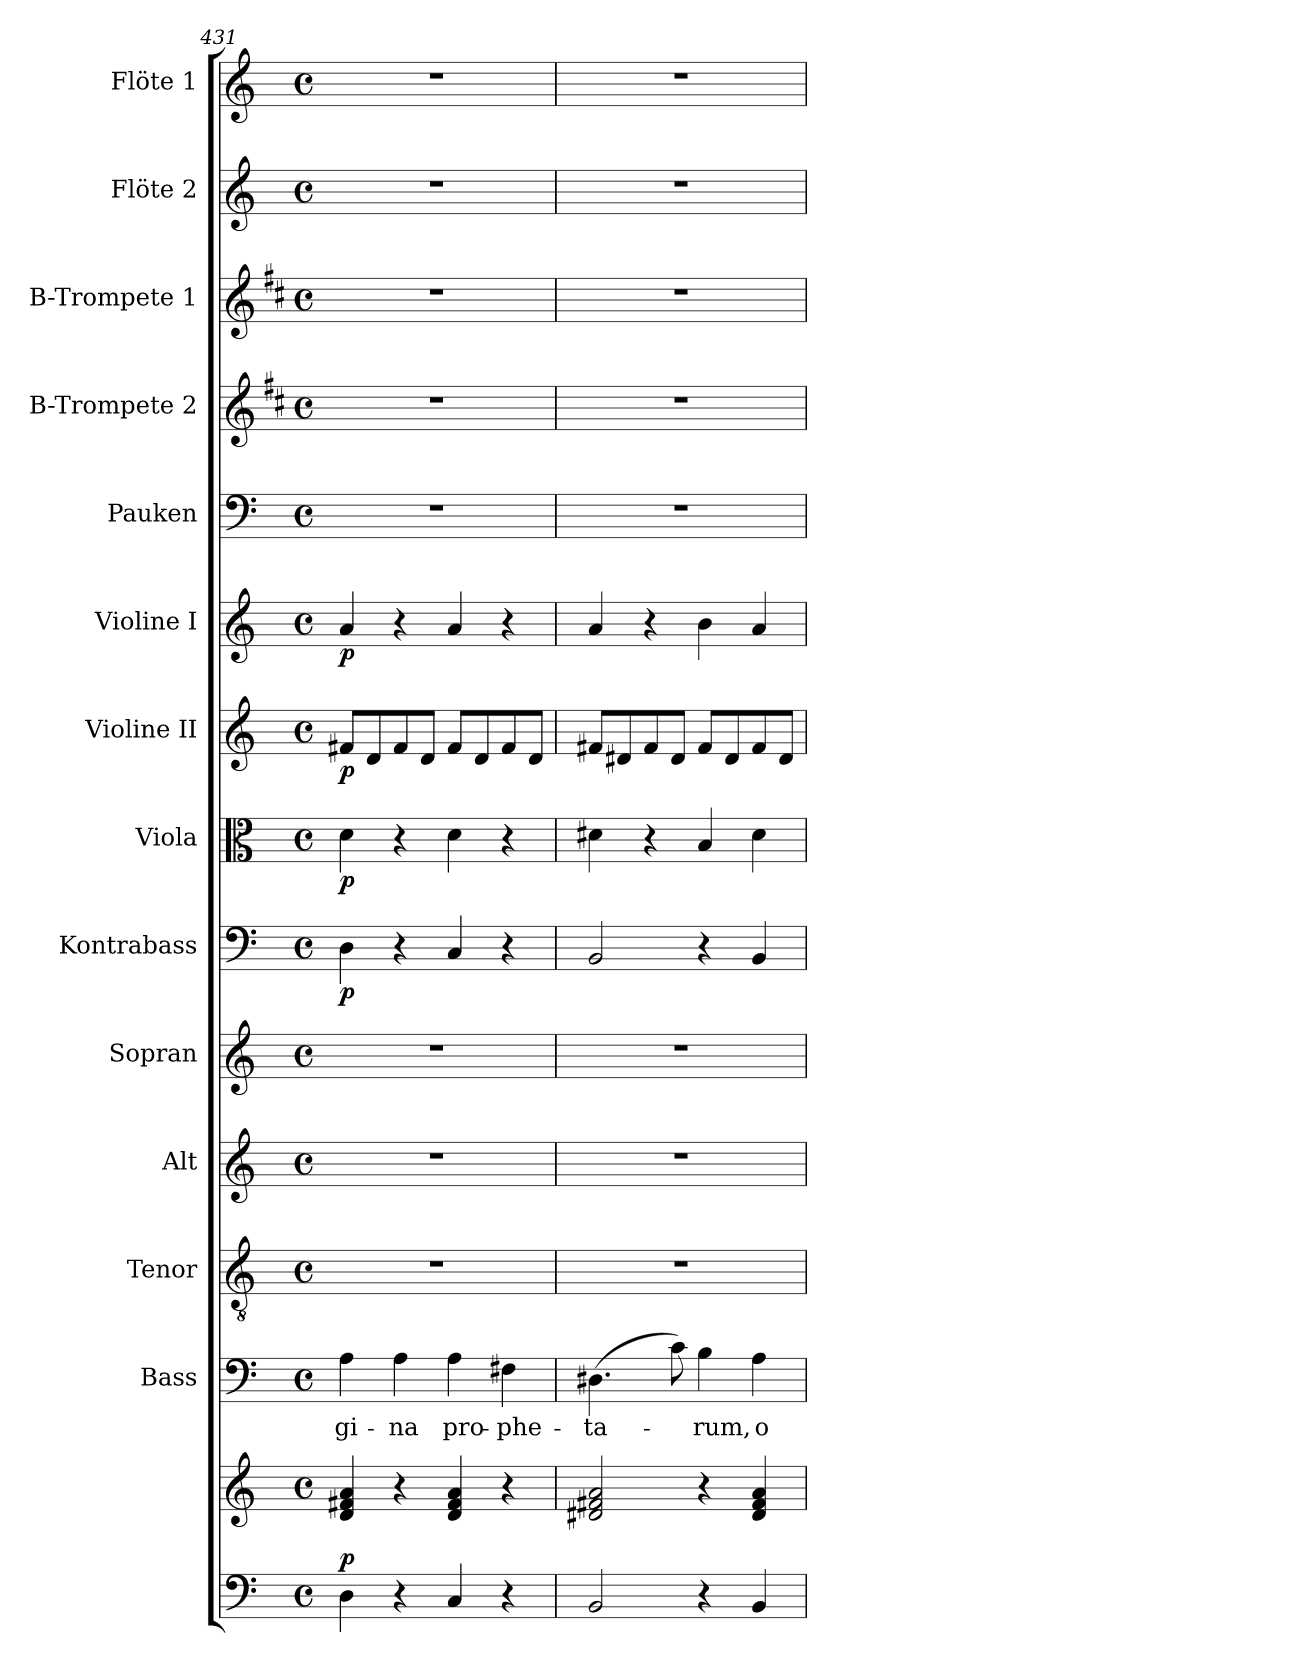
**kern	**kern	**dynam	**kern	**text	**kern	**kern	**kern	**kern	**dynam	**kern	**dynam	**kern	**dynam	**kern	**dynam	**kern	**kern	**kern	**kern	**kern
*part14	*part14	*part14	*part13	*part13	*part12	*part11	*part10	*part9	*part9	*part8	*part8	*part7	*part7	*part6	*part6	*part5	*part4	*part3	*part2	*part1
*staff15	*staff14	*staff14/15	*staff13	*staff13	*staff12	*staff11	*staff10	*staff9	*staff9	*staff8	*staff8	*staff7	*staff7	*staff6	*staff6	*staff5	*staff4	*staff3	*staff2	*staff1
*	*	*	*I"Bass	*	*I"Tenor	*I"Alt	*I"Sopran	*I"Kontrabass	*	*I"Viola	*	*I"Violine II	*	*I"Violine I	*	*I"Pauken	*I"B-Trompete 2	*I"B-Trompete 1	*I"Flöte 2	*I"Flöte 1
*	*	*	*I'B.	*	*I'T.	*I'A.	*I'S.	*I'Kb.	*	*I'Vla.	*	*I'Vl. II	*	*I'Vl. I	*	*I'Pk.	*I'B Trp. 2	*I'B Trp. 1	*I'Fl. 2	*I'Fl. 1
*clefF4	*clefG2	*	*clefF4	*	*clefGv2	*clefG2	*clefG2	*clefF4	*	*clefC3	*	*clefG2	*	*clefG2	*	*clefF4	*clefG2	*clefG2	*clefG2	*clefG2
*	*	*	*	*	*	*	*	*ITrd7c12	*	*	*	*	*	*	*	*	*ITrd1c2	*ITrd1c2	*	*
*k[]	*k[]	*	*k[]	*	*k[]	*k[]	*k[]	*k[]	*	*k[]	*	*k[]	*	*k[]	*	*k[]	*k[]	*k[]	*k[]	*k[]
*C:	*C:	*	*C:	*	*C:	*C:	*C:	*C:	*	*C:	*	*C:	*	*C:	*	*C:	*C:	*C:	*C:	*C:
*M4/4	*M4/4	*	*M4/4	*	*M4/4	*M4/4	*M4/4	*M4/4	*	*M4/4	*	*M4/4	*	*M4/4	*	*M4/4	*M4/4	*M4/4	*M4/4	*M4/4
*met(c)	*met(c)	*	*met(c)	*	*met(c)	*met(c)	*met(c)	*met(c)	*	*met(c)	*	*met(c)	*	*met(c)	*	*met(c)	*met(c)	*met(c)	*met(c)	*met(c)
=431	=431	=431	=431	=431	=431	=431	=431	=431	=431	=431	=431	=431	=431	=431	=431	=431	=431	=431	=431	=431
!	!	!LO:DY:a=2	!	!LO:LY:b	!	!	!	!	!LO:DY:b	!	!LO:DY:b	!	!LO:DY:b	!	!LO:DY:b	!	!	!	!	!
4D\	4d/ 4f#X/ 4a/	p	4A\	-gi-	1r	1r	1r	4DD\	p	4d\	p	8f#X/L	p	4a/	p	1r	1r	1r	1r	1r
.	.	.	.	.	.	.	.	.	.	.	.	8d/	.	.	.	.	.	.	.	.
!	!	!	!	!LO:LY:b	!	!	!	!	!	!	!	!	!	!	!	!	!	!	!	!
4r	4r	.	4A\	-na	.	.	.	4r	.	4r	.	8f#/	.	4r	.	.	.	.	.	.
.	.	.	.	.	.	.	.	.	.	.	.	8d/J	.	.	.	.	.	.	.	.
!	!	!	!	!LO:LY:b	!	!	!	!	!	!	!	!	!	!	!	!	!	!	!	!
4C/	4d/ 4f#/ 4a/	.	4A\	pro-	.	.	.	4CC/	.	4d\	.	8f#/L	.	4a/	.	.	.	.	.	.
.	.	.	.	.	.	.	.	.	.	.	.	8d/	.	.	.	.	.	.	.	.
!	!	!	!	!LO:LY:b	!	!	!	!	!	!	!	!	!	!	!	!	!	!	!	!
4r	4r	.	4F#X\	-phe-	.	.	.	4r	.	4r	.	8f#/	.	4r	.	.	.	.	.	.
.	.	.	.	.	.	.	.	.	.	.	.	8d/J	.	.	.	.	.	.	.	.
=432	=432	=432	=432	=432	=432	=432	=432	=432	=432	=432	=432	=432	=432	=432	=432	=432	=432	=432	=432	=432
!	!	!	!	!LO:LY:b	!	!	!	!	!	!	!	!	!	!	!	!	!	!	!	!
2BB/	2d#X/ 2f#X/ 2a/	.	(>4.D#X\	-ta-	1r	1r	1r	2BBB/	.	4d#X\	.	8f#X/L	.	4a/	.	1r	1r	1r	1r	1r
.	.	.	.	.	.	.	.	.	.	.	.	8d#X/	.	.	.	.	.	.	.	.
.	.	.	.	.	.	.	.	.	.	4r	.	8f#/	.	4r	.	.	.	.	.	.
.	.	.	8c\)	.	.	.	.	.	.	.	.	8d#/J	.	.	.	.	.	.	.	.
!	!	!	!	!LO:LY:b	!	!	!	!	!	!	!	!	!	!	!	!	!	!	!	!
4r	4r	.	4B\	-rum,	.	.	.	4r	.	4B/	.	8f#/L	.	4b\	.	.	.	.	.	.
.	.	.	.	.	.	.	.	.	.	.	.	8d#/	.	.	.	.	.	.	.	.
!	!	!	!	!LO:LY:b	!	!	!	!	!	!	!	!	!	!	!	!	!	!	!	!
4BB/	4d#/ 4f#/ 4a/	.	4A\	o-	.	.	.	4BBB/	.	4d#\	.	8f#/	.	4a/	.	.	.	.	.	.
.	.	.	.	.	.	.	.	.	.	.	.	8d#/J	.	.	.	.	.	.	.	.
=	=	=	=	=	=	=	=	=	=	=	=	=	=	=	=	=	=	=	=	=
*-	*-	*-	*-	*-	*-	*-	*-	*-	*-	*-	*-	*-	*-	*-	*-	*-	*-	*-	*-	*-
